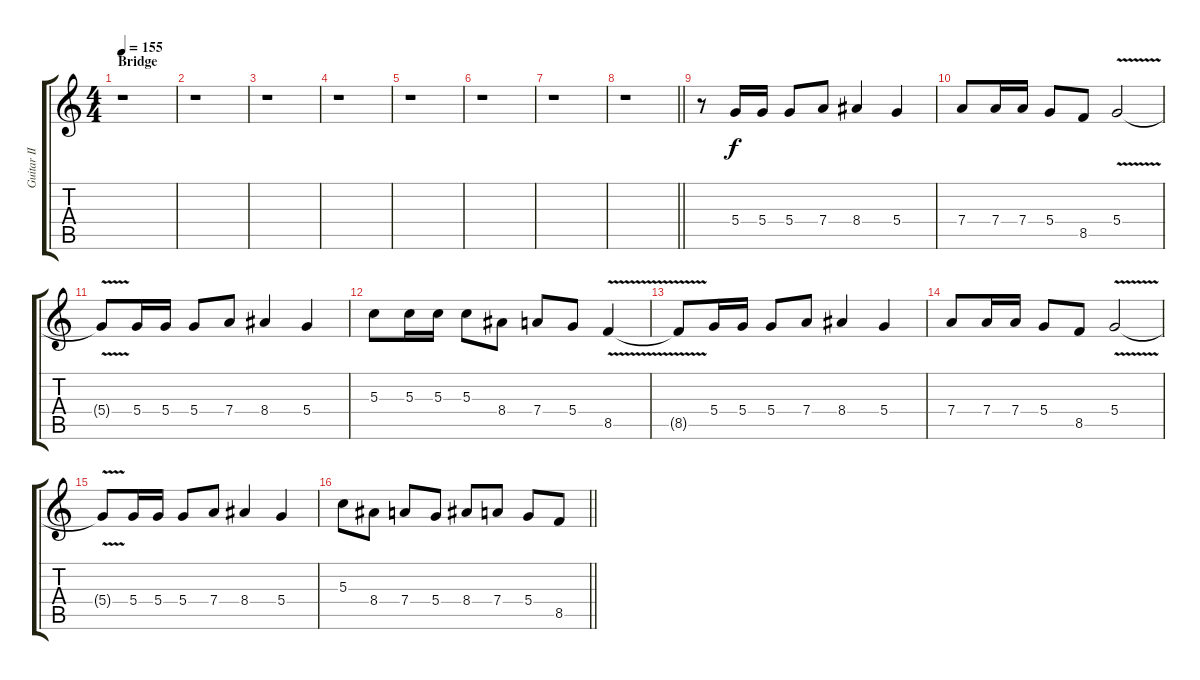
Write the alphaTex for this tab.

\track ("Guitar II" "Guitar II") {instrument overdrivenguitar}
\staff {score tabs}
\tuning (E4 B3 G3 D3 A2 E2) {hide}
\ts (4 4)
\section ("" "Bridge")
\tempo 155
\clef g2
\ks c
r.1{dy f instrument overdrivenguitar} |
r.1 |
r.1 |
r.1 |
r.1 |
r.1 |
r.1 |
\barLineRight lightlight
r.1 |
r.8 5.4.16 5.4.16 5.4.8 7.4.8 8.4.4 5.4.4 |
7.4.8 7.4.16 7.4.16 5.4.8 8.5.8 5.4{v}.2 |
5.4{t}.8 5.4.16 5.4.16 5.4.8 7.4.8 8.4.4 5.4.4 |
5.3.8 5.3.16 5.3.16 5.3.8 8.4.8 7.4.8 5.4.8 8.5{v}.4 |
8.5{t}.8 5.4.16 5.4.16 5.4.8 7.4.8 8.4.4 5.4.4 |
7.4.8 7.4.16 7.4.16 5.4.8 8.5.8 5.4{v}.2 |
5.4{t}.8 5.4.16 5.4.16 5.4.8 7.4.8 8.4.4 5.4.4 |
\barLineRight lightlight
5.3.8 8.4.8 7.4.8 5.4.8 8.4.8 7.4.8 5.4.8 8.5.8
